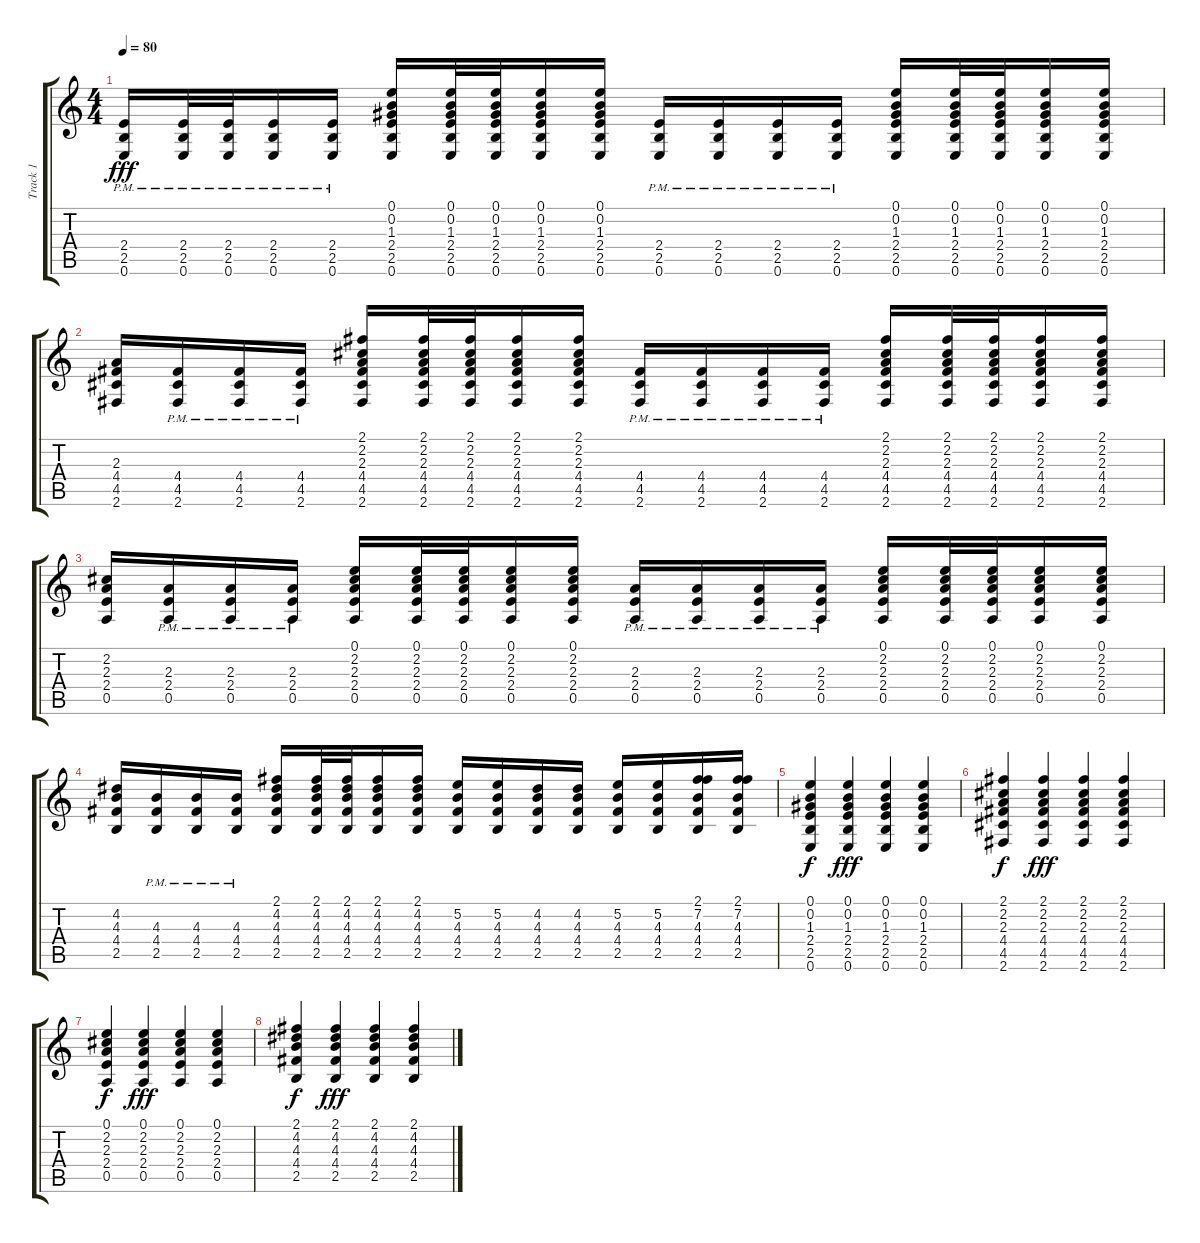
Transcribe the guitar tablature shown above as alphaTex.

\track ("Track 1" "Track 1") {instrument electricguitarclean}
\staff {score tabs}
\tuning (E4 B3 G3 D3 A2 E2) {hide}
\ts (4 4)
\tempo 80
\clef g2
\ks c
(2.4{pm} 2.5{pm} 0.6{pm}).16{dy fff} (2.4{pm} 2.5{pm} 0.6{pm}).32 (2.4{pm} 2.5{pm} 0.6{pm}).32 (2.4{pm} 2.5{pm} 0.6{pm}).16 (2.4{pm} 2.5{pm} 0.6{pm}).16 (0.1 0.2 1.3 2.4 2.5 0.6).16 (0.1 0.2 1.3 2.4 2.5 0.6).32 (0.1 0.2 1.3 2.4 2.5 0.6).32 (0.1 0.2 1.3 2.4 2.5 0.6).16 (0.1 0.2 1.3 2.4 2.5 0.6).16 (2.4{pm} 2.5{pm} 0.6{pm}).16 (2.4{pm} 2.5{pm} 0.6{pm}).16 (2.4{pm} 2.5{pm} 0.6{pm}).16 (2.4{pm} 2.5{pm} 0.6{pm}).16 (0.1 0.2 1.3 2.4 2.5 0.6).16 (0.1 0.2 1.3 2.4 2.5 0.6).32 (0.1 0.2 1.3 2.4 2.5 0.6).32 (0.1 0.2 1.3 2.4 2.5 0.6).16 (0.1 0.2 1.3 2.4 2.5 0.6).16 |
(2.3 4.4 4.5 2.6).16 (4.4{pm} 4.5{pm} 2.6{pm}).16 (4.4{pm} 4.5{pm} 2.6{pm}).16 (4.4{pm} 4.5{pm} 2.6{pm}).16 (2.1 2.2 2.3 4.4 4.5 2.6).16 (2.1 2.2 2.3 4.4 4.5 2.6).32 (2.1 2.2 2.3 4.4 4.5 2.6).32 (2.1 2.2 2.3 4.4 4.5 2.6).16 (2.1 2.2 2.3 4.4 4.5 2.6).16 (4.4{pm} 4.5{pm} 2.6{pm}).16 (4.4{pm} 4.5{pm} 2.6{pm}).16 (4.4{pm} 4.5{pm} 2.6{pm}).16 (4.4{pm} 4.5{pm} 2.6{pm}).16 (2.1 2.2 2.3 4.4 4.5 2.6).16 (2.1 2.2 2.3 4.4 4.5 2.6).32 (2.1 2.2 2.3 4.4 4.5 2.6).32 (2.1 2.2 2.3 4.4 4.5 2.6).16 (2.1 2.2 2.3 4.4 4.5 2.6).16 |
(2.2 2.3 2.4 0.5).16 (2.3{pm} 2.4{pm} 0.5{pm}).16 (2.3{pm} 2.4{pm} 0.5{pm}).16 (2.3{pm} 2.4{pm} 0.5{pm}).16 (0.1 2.2 2.3 2.4 0.5).16 (0.1 2.2 2.3 2.4 0.5).32 (0.1 2.2 2.3 2.4 0.5).32 (0.1 2.2 2.3 2.4 0.5).16 (0.1 2.2 2.3 2.4 0.5).16 (2.3{pm} 2.4{pm} 0.5{pm}).16 (2.3{pm} 2.4{pm} 0.5{pm}).16 (2.3{pm} 2.4{pm} 0.5{pm}).16 (2.3{pm} 2.4{pm} 0.5{pm}).16 (0.1 2.2 2.3 2.4 0.5).16 (0.1 2.2 2.3 2.4 0.5).32 (0.1 2.2 2.3 2.4 0.5).32 (0.1 2.2 2.3 2.4 0.5).16 (0.1 2.2 2.3 2.4 0.5).16 |
(4.2 4.3 4.4 2.5).16 (4.3{pm} 4.4{pm} 2.5{pm}).16 (4.3{pm} 4.4{pm} 2.5{pm}).16 (4.3{pm} 4.4{pm} 2.5{pm}).16 (2.1 4.2 4.3 4.4 2.5).16 (2.1 4.2 4.3 4.4 2.5).32 (2.1 4.2 4.3 4.4 2.5).32 (2.1 4.2 4.3 4.4 2.5).16 (2.1 4.2 4.3 4.4 2.5).16 (5.2 4.3 4.4 2.5).16 (5.2 4.3 4.4 2.5).16 (4.2 4.3 4.4 2.5).16 (4.2 4.3 4.4 2.5).16 (5.2 4.3 4.4 2.5).16 (5.2 4.3 4.4 2.5).16 (2.1 7.2 4.3 4.4 2.5).16 (2.1 7.2 4.3 4.4 2.5).16 |
(0.1 0.2 1.3 2.4 2.5 0.6).4{dy f} (0.1 0.2 1.3 2.4 2.5 0.6).4{dy fff} (0.1 0.2 1.3 2.4 2.5 0.6).4 (0.1 0.2 1.3 2.4 2.5 0.6).4 |
(2.1 2.2 2.3 4.4 4.5 2.6).4{dy f} (2.1 2.2 2.3 4.4 4.5 2.6).4{dy fff} (2.1 2.2 2.3 4.4 4.5 2.6).4 (2.1 2.2 2.3 4.4 4.5 2.6).4 |
(0.1 2.2 2.3 2.4 0.5).4{dy f} (0.1 2.2 2.3 2.4 0.5).4{dy fff} (0.1 2.2 2.3 2.4 0.5).4 (0.1 2.2 2.3 2.4 0.5).4 |
(2.1 4.2 4.3 4.4 2.5).4{dy f} (2.1 4.2 4.3 4.4 2.5).4{dy fff} (2.1 4.2 4.3 4.4 2.5).4 (2.1 4.2 4.3 4.4 2.5).4
